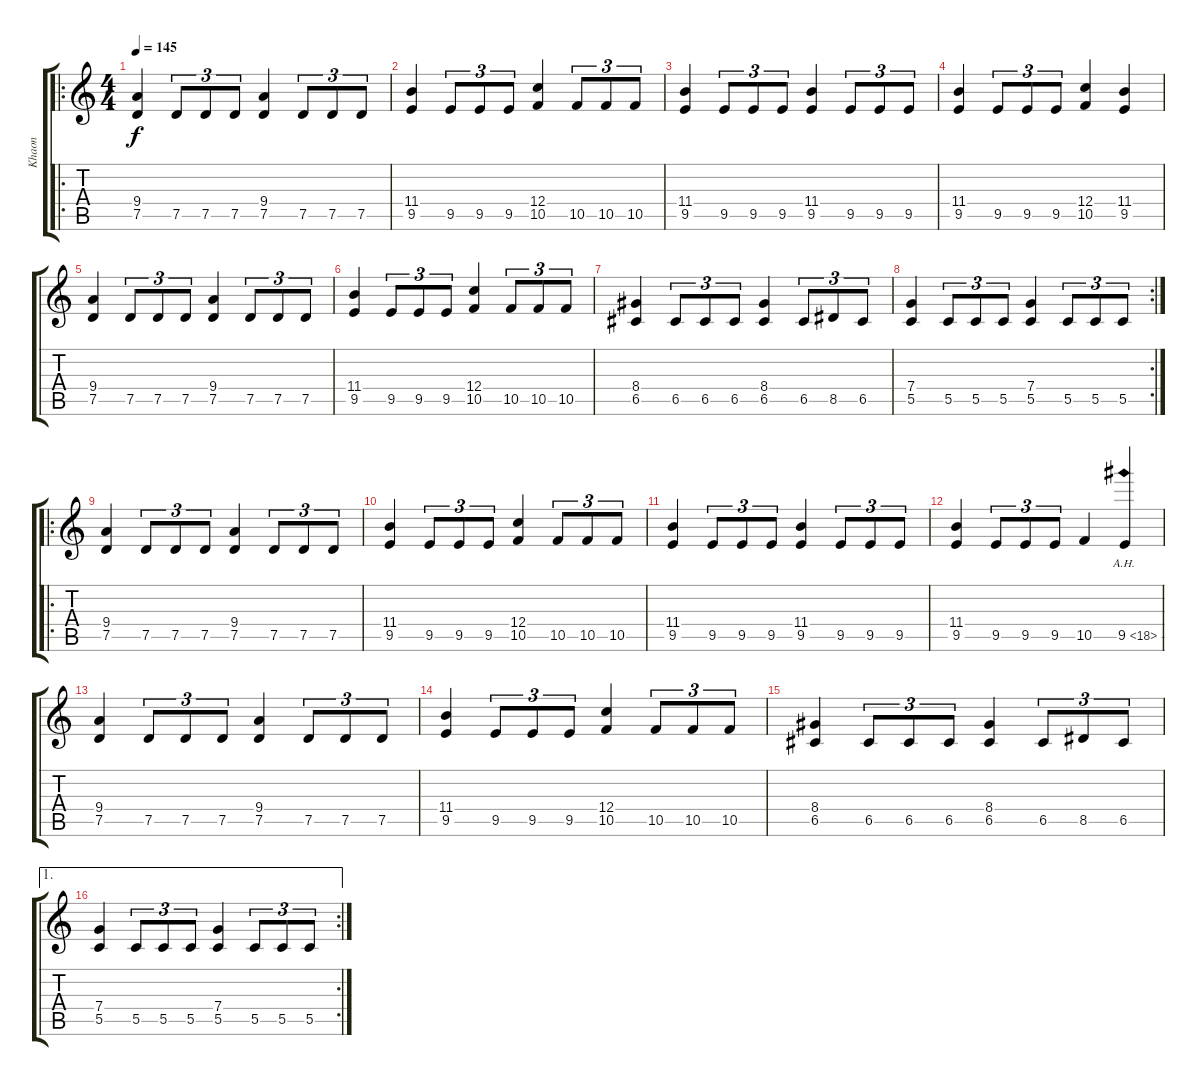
\track ("Khaon" "Khaon") {instrument distortionguitar}
\staff {score tabs}
\tuning (D4 A3 F3 C3 G2 D2) {hide}
\ro
\ts (4 4)
\tempo 145
\clef g2
\ks c
(9.4 7.5).4{dy f instrument distortionguitar} 7.5.8{tu (3 2)} 7.5.8{tu (3 2)} 7.5.8{tu (3 2)} (9.4 7.5).4 7.5.8{tu (3 2)} 7.5.8{tu (3 2)} 7.5.8{tu (3 2)} |
(11.4 9.5).4 9.5.8{tu (3 2)} 9.5.8{tu (3 2)} 9.5.8{tu (3 2)} (12.4 10.5).4 10.5.8{tu (3 2)} 10.5.8{tu (3 2)} 10.5.8{tu (3 2)} |
(11.4 9.5).4 9.5.8{tu (3 2)} 9.5.8{tu (3 2)} 9.5.8{tu (3 2)} (11.4 9.5).4 9.5.8{tu (3 2)} 9.5.8{tu (3 2)} 9.5.8{tu (3 2)} |
(11.4 9.5).4 9.5.8{tu (3 2)} 9.5.8{tu (3 2)} 9.5.8{tu (3 2)} (12.4 10.5).4 (11.4 9.5).4 |
(9.4 7.5).4 7.5.8{tu (3 2)} 7.5.8{tu (3 2)} 7.5.8{tu (3 2)} (9.4 7.5).4 7.5.8{tu (3 2)} 7.5.8{tu (3 2)} 7.5.8{tu (3 2)} |
(11.4 9.5).4 9.5.8{tu (3 2)} 9.5.8{tu (3 2)} 9.5.8{tu (3 2)} (12.4 10.5).4 10.5.8{tu (3 2)} 10.5.8{tu (3 2)} 10.5.8{tu (3 2)} |
(8.4 6.5).4 6.5.8{tu (3 2)} 6.5.8{tu (3 2)} 6.5.8{tu (3 2)} (8.4 6.5).4 6.5.8{tu (3 2)} 8.5.8{tu (3 2)} 6.5.8{tu (3 2)} |
\rc 2
(7.4 5.5).4 5.5.8{tu (3 2)} 5.5.8{tu (3 2)} 5.5.8{tu (3 2)} (7.4 5.5).4 5.5.8{tu (3 2)} 5.5.8{tu (3 2)} 5.5.8{tu (3 2)} |
\ro
(9.4 7.5).4 7.5.8{tu (3 2)} 7.5.8{tu (3 2)} 7.5.8{tu (3 2)} (9.4 7.5).4 7.5.8{tu (3 2)} 7.5.8{tu (3 2)} 7.5.8{tu (3 2)} |
(11.4 9.5).4 9.5.8{tu (3 2)} 9.5.8{tu (3 2)} 9.5.8{tu (3 2)} (12.4 10.5).4 10.5.8{tu (3 2)} 10.5.8{tu (3 2)} 10.5.8{tu (3 2)} |
(11.4 9.5).4 9.5.8{tu (3 2)} 9.5.8{tu (3 2)} 9.5.8{tu (3 2)} (11.4 9.5).4 9.5.8{tu (3 2)} 9.5.8{tu (3 2)} 9.5.8{tu (3 2)} |
(11.4 9.5).4 9.5.8{tu (3 2)} 9.5.8{tu (3 2)} 9.5.8{tu (3 2)} 10.5.4 9.5{ah 9}.4 |
(9.4 7.5).4 7.5.8{tu (3 2)} 7.5.8{tu (3 2)} 7.5.8{tu (3 2)} (9.4 7.5).4 7.5.8{tu (3 2)} 7.5.8{tu (3 2)} 7.5.8{tu (3 2)} |
(11.4 9.5).4 9.5.8{tu (3 2)} 9.5.8{tu (3 2)} 9.5.8{tu (3 2)} (12.4 10.5).4 10.5.8{tu (3 2)} 10.5.8{tu (3 2)} 10.5.8{tu (3 2)} |
(8.4 6.5).4 6.5.8{tu (3 2)} 6.5.8{tu (3 2)} 6.5.8{tu (3 2)} (8.4 6.5).4 6.5.8{tu (3 2)} 8.5.8{tu (3 2)} 6.5.8{tu (3 2)} |
\ae 1
\rc 2
(7.4 5.5).4 5.5.8{tu (3 2)} 5.5.8{tu (3 2)} 5.5.8{tu (3 2)} (7.4 5.5).4 5.5.8{tu (3 2)} 5.5.8{tu (3 2)} 5.5.8{tu (3 2)}
